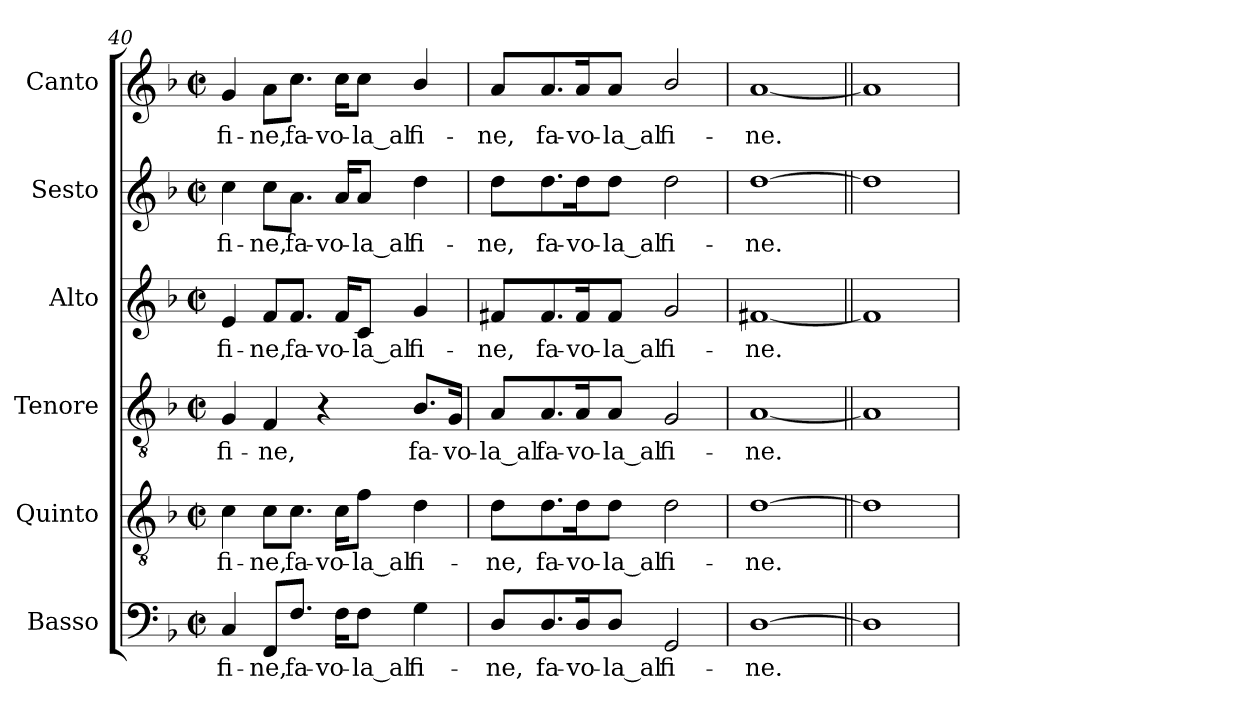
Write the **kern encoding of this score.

**kern	**text	**kern	**text	**kern	**text	**kern	**text	**kern	**text	**kern	**text
*part6	*part6	*part5	*part5	*part4	*part4	*part3	*part3	*part2	*part2	*part1	*part1
*staff6	*staff6	*staff5	*staff5	*staff4	*staff4	*staff3	*staff3	*staff2	*staff2	*staff1	*staff1
*I"Basso	*	*I"Quinto	*	*I"Tenore	*	*I"Alto	*	*I"Sesto	*	*I"Canto	*
*I'B.	*	*I'T.	*	*I'T.	*	*I'A.	*	*I'S.	*	*	*
*clefF4	*	*clefGv2	*	*clefGv2	*	*clefG2	*	*clefG2	*	*clefG2	*
*	*	*ITrd7c12	*	*ITrd7c12	*	*	*	*	*	*	*
*k[b-]	*	*k[b-]	*	*k[b-]	*	*k[b-]	*	*k[b-]	*	*k[b-]	*
*F:	*	*F:	*	*F:	*	*F:	*	*F:	*	*F:	*
*M2/2	*	*M2/2	*	*M2/2	*	*M2/2	*	*M2/2	*	*M2/2	*
*met(c|)	*	*met(c|)	*	*met(c|)	*	*met(c|)	*	*met(c|)	*	*met(c|)	*
=40	=40	=40	=40	=40	=40	=40	=40	=40	=40	=40	=40
!	!LO:LY:b:color=#000000	!	!	!	!	!	!	!	!	!	!
!	!	!	!LO:LY:b:color=#000000	!	!	!	!	!	!	!	!
!	!	!	!	!	!LO:LY:b:color=#000000	!	!	!	!	!	!
!	!	!	!	!	!	!	!LO:LY:b:color=#000000	!	!	!	!
!	!	!	!	!	!	!	!	!	!LO:LY:b:color=#000000	!	!
!	!	!	!	!	!	!	!	!	!	!	!LO:LY:b:color=#000000
4Ci/	fi-	4Ci\	fi-	4GGi/	fi-	4ei/	fi-	4cci\	fi-	4gi/	fi-
!	!LO:LY:b:color=#000000	!	!	!	!	!	!	!	!	!	!
!	!	!	!LO:LY:b:color=#000000	!	!	!	!	!	!	!	!
!	!	!	!	!	!LO:LY:b:color=#000000	!	!	!	!	!	!
!	!	!	!	!	!	!	!LO:LY:b:color=#000000	!	!	!	!
!	!	!	!	!	!	!	!	!	!LO:LY:b:color=#000000	!	!
!	!	!	!	!	!	!	!	!	!	!	!LO:LY:b:color=#000000
8FFi/L	-ne,	8Ci\L	-ne,	4FFi/	-ne,	8fi/L	-ne,	8cci\L	-ne,	8ai\L	-ne,
!	!LO:LY:b:color=#000000	!	!	!	!	!	!	!	!	!	!
!	!	!	!LO:LY:b:color=#000000	!	!	!	!	!	!	!	!
!	!	!	!	!	!	!	!LO:LY:b:color=#000000	!	!	!	!
!	!	!	!	!	!	!	!	!	!LO:LY:b:color=#000000	!	!
!	!	!	!	!	!	!	!	!	!	!	!LO:LY:b:color=#000000
8.Fi/J	fa-	8.Ci\J	fa-	.	.	8.fi/J	fa-	8.ai\J	fa-	8.cci\J	fa-
.	.	.	.	4r	.	.	.	.	.	.	.
!	!LO:LY:b:color=#000000	!	!	!	!	!	!	!	!	!	!
!	!	!	!LO:LY:b:color=#000000	!	!	!	!	!	!	!	!
!	!	!	!	!	!	!	!LO:LY:b:color=#000000	!	!	!	!
!	!	!	!	!	!	!	!	!	!LO:LY:b:color=#000000	!	!
!	!	!	!	!	!	!	!	!	!	!	!LO:LY:b:color=#000000
16Fi\KL	-vo-	16Ci\KL	-vo-	.	.	16fi/KL	-vo-	16ai/KL	-vo-	16cci\KL	-vo-
!	!LO:LY:b:color=#000000	!	!	!	!	!	!	!	!	!	!
!	!	!	!LO:LY:b:color=#000000	!	!	!	!	!	!	!	!
!	!	!	!	!	!	!	!LO:LY:b:color=#000000	!	!	!	!
!	!	!	!	!	!	!	!	!	!LO:LY:b:color=#000000	!	!
!	!	!	!	!	!	!	!	!	!	!	!LO:LY:b:color=#000000
8Fi\J	-la_al	8Fi\J	-la_al	.	.	8ci/J	-la_al	8ai/J	-la_al	8cci\J	-la_al
!	!LO:LY:b:color=#000000	!	!	!	!	!	!	!	!	!	!
!	!	!	!LO:LY:b:color=#000000	!	!	!	!	!	!	!	!
!	!	!	!	!	!LO:LY:b:color=#000000	!	!	!	!	!	!
!	!	!	!	!	!	!	!LO:LY:b:color=#000000	!	!	!	!
!	!	!	!	!	!	!	!	!	!LO:LY:b:color=#000000	!	!
!	!	!	!	!	!	!	!	!	!	!	!LO:LY:b:color=#000000
4Gi\	fi-	4Di\	fi-	8.BB-i/L	fa-	4gi/	fi-	4ddi\	fi-	4b-i/	fi-
!	!	!	!	!	!LO:LY:b:color=#000000	!	!	!	!	!	!
.	.	.	.	16GGi/Jk	-vo-	.	.	.	.	.	.
=41	=41	=41	=41	=41	=41	=41	=41	=41	=41	=41	=41
!	!LO:LY:b:color=#000000	!	!	!	!	!	!	!	!	!	!
!	!	!	!LO:LY:b:color=#000000	!	!	!	!	!	!	!	!
!	!	!	!	!	!LO:LY:b:color=#000000	!	!	!	!	!	!
!	!	!	!	!	!	!	!LO:LY:b:color=#000000	!	!	!	!
!	!	!	!	!	!	!	!	!	!LO:LY:b:color=#000000	!	!
!	!	!	!	!	!	!	!	!	!	!	!LO:LY:b:color=#000000
8Di/L	-ne,	8Di\L	-ne,	8AAi/L	-la_al	8f#Xi/L	-ne,	8ddi\L	-ne,	8ai/L	-ne,
!	!LO:LY:b:color=#000000	!	!	!	!	!	!	!	!	!	!
!	!	!	!LO:LY:b:color=#000000	!	!	!	!	!	!	!	!
!	!	!	!	!	!LO:LY:b:color=#000000	!	!	!	!	!	!
!	!	!	!	!	!	!	!LO:LY:b:color=#000000	!	!	!	!
!	!	!	!	!	!	!	!	!	!LO:LY:b:color=#000000	!	!
!	!	!	!	!	!	!	!	!	!	!	!LO:LY:b:color=#000000
8.Di/	fa-	8.Di\	fa-	8.AAi/	fa-	8.f#i/	fa-	8.ddi\	fa-	8.ai/	fa-
!	!LO:LY:b:color=#000000	!	!	!	!	!	!	!	!	!	!
!	!	!	!LO:LY:b:color=#000000	!	!	!	!	!	!	!	!
!	!	!	!	!	!LO:LY:b:color=#000000	!	!	!	!	!	!
!	!	!	!	!	!	!	!LO:LY:b:color=#000000	!	!	!	!
!	!	!	!	!	!	!	!	!	!LO:LY:b:color=#000000	!	!
!	!	!	!	!	!	!	!	!	!	!	!LO:LY:b:color=#000000
16Di/K	-vo-	16Di\K	-vo-	16AAi/K	-vo-	16f#i/K	-vo-	16ddi\K	-vo-	16ai/K	-vo-
!	!LO:LY:b:color=#000000	!	!	!	!	!	!	!	!	!	!
!	!	!	!LO:LY:b:color=#000000	!	!	!	!	!	!	!	!
!	!	!	!	!	!LO:LY:b:color=#000000	!	!	!	!	!	!
!	!	!	!	!	!	!	!LO:LY:b:color=#000000	!	!	!	!
!	!	!	!	!	!	!	!	!	!LO:LY:b:color=#000000	!	!
!	!	!	!	!	!	!	!	!	!	!	!LO:LY:b:color=#000000
8Di/J	-la_al	8Di\J	-la_al	8AAi/J	-la_al	8f#i/J	-la_al	8ddi\J	-la_al	8ai/J	-la_al
!	!LO:LY:b:color=#000000	!	!	!	!	!	!	!	!	!	!
!	!	!	!LO:LY:b:color=#000000	!	!	!	!	!	!	!	!
!	!	!	!	!	!LO:LY:b:color=#000000	!	!	!	!	!	!
!	!	!	!	!	!	!	!LO:LY:b:color=#000000	!	!	!	!
!	!	!	!	!	!	!	!	!	!LO:LY:b:color=#000000	!	!
!	!	!	!	!	!	!	!	!	!	!	!LO:LY:b:color=#000000
2GGi/	fi-	2Di\	fi-	2GGi/	fi-	2gi/	fi-	2ddi\	fi-	2b-i/	fi-
=42	=42	=42	=42	=42	=42	=42	=42	=42	=42	=42	=42
!	!LO:LY:b:color=#000000	!	!	!	!	!	!	!	!	!	!
!	!	!	!LO:LY:b:color=#000000	!	!	!	!	!	!	!	!
!	!	!	!	!	!LO:LY:b:color=#000000	!	!	!	!	!	!
!	!	!	!	!	!	!	!LO:LY:b:color=#000000	!	!	!	!
!	!	!	!	!	!	!	!	!	!LO:LY:b:color=#000000	!	!
!	!	!	!	!	!	!	!	!	!	!	!LO:LY:b:color=#000000
[1Di	-ne.	[1Di	-ne.	[1AAi	-ne.	[1f#Xi	-ne.	[1ddi	-ne.	[1ai	-ne.
=43||	=43||	=43||	=43||	=43||	=43||	=43||	=43||	=43||	=43||	=43||	=43||
1Di]	.	1Di]	.	1AAi]	.	1f#i]	.	1ddi]	.	1ai]	.
=	=	=	=	=	=	=	=	=	=	=	=
*-	*-	*-	*-	*-	*-	*-	*-	*-	*-	*-	*-
